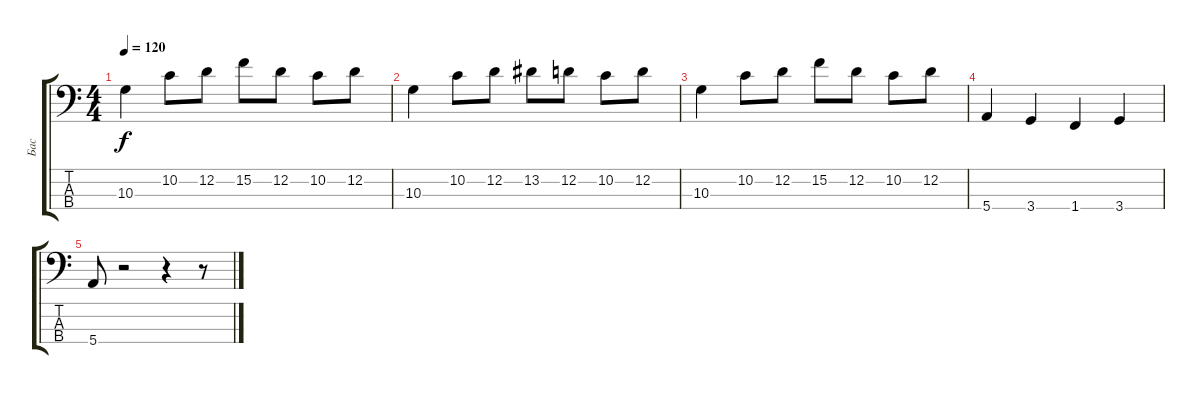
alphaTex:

\track ("Бас" "Бас") {instrument electricbasspick}
\staff {score tabs}
\tuning (G2 D2 A1 E1) {hide}
\ts (4 4)
\tempo 120
\clef f4
\ks c
10.3.4{dy f} 10.2.8 12.2.8 15.2.8 12.2.8 10.2.8 12.2.8 |
10.3.4 10.2.8 12.2.8 13.2.8 12.2.8 10.2.8 12.2.8 |
10.3.4 10.2.8 12.2.8 15.2.8 12.2.8 10.2.8 12.2.8 |
5.4.4 3.4.4 1.4.4 3.4.4 |
5.4.8 r.2 r.4 r.8
